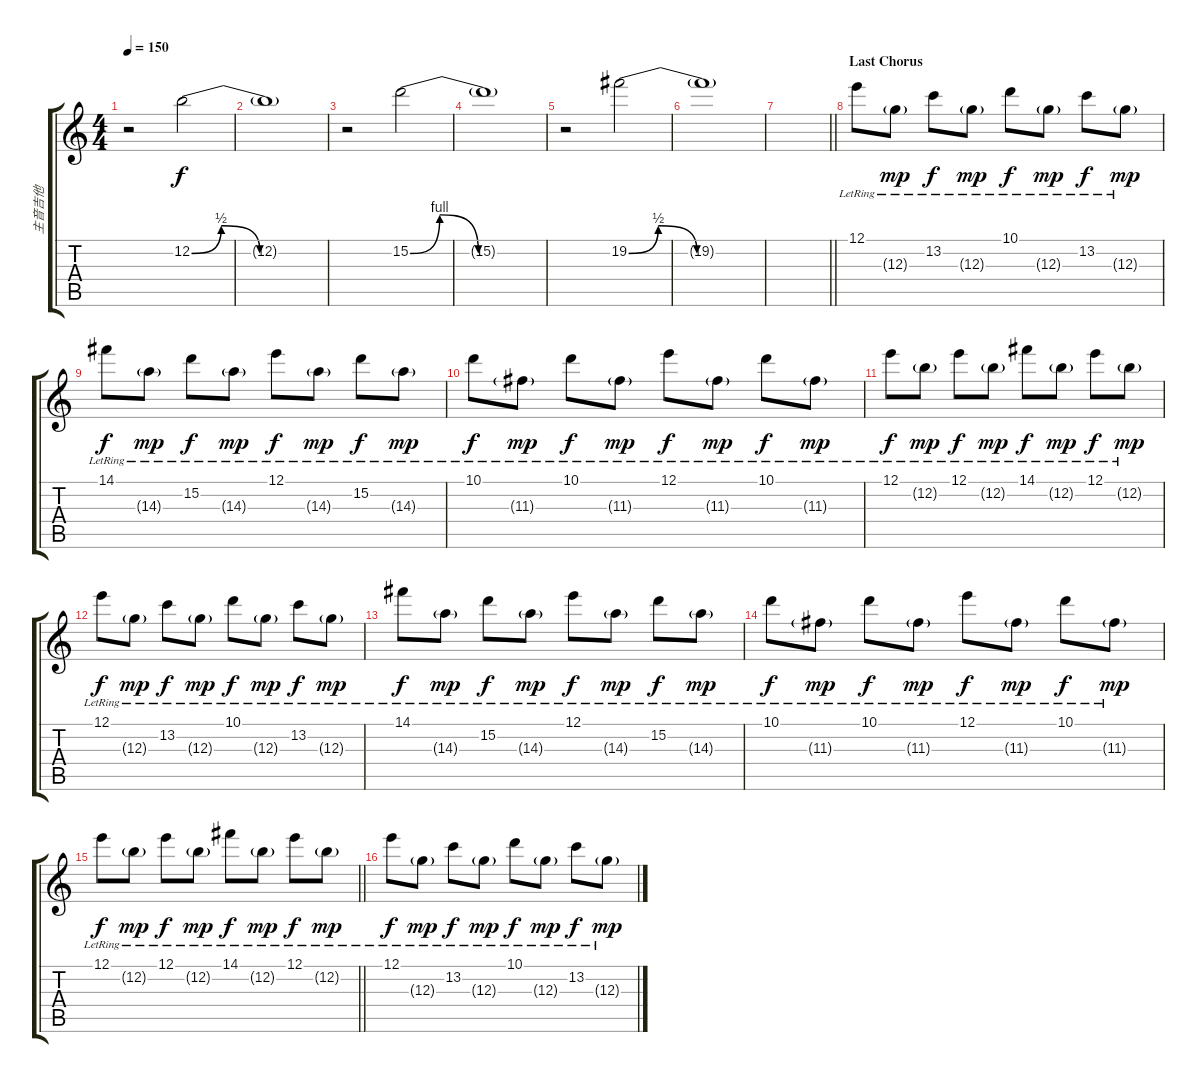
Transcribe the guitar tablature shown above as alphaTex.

\track ("主音吉他" "主音吉他") {instrument overdrivenguitar}
\staff {score tabs}
\tuning (E4 B3 G3 D3 A2 E2) {hide}
\ts (4 4)
\tempo 150
\clef g2
\ks c
r.2{dy f} 12.2{be (custom 0 0 13 2 30 0 60 0)}.2 |
12.2{t}.1 |
r.2 15.2{be (custom 0 0 13 4 30 0 60 0)}.2 |
15.2{t}.1 |
r.2 19.2{be (custom 0 0 13 2 30 0 60 0)}.2 |
19.2{t}.1 |
\barLineRight lightlight
|
\section ("" "Last Chorus")
12.1{lr}.8 12.3{g lr}.8{dy mp} 13.2{lr}.8{dy f} 12.3{g lr}.8{dy mp} 10.1{lr}.8{dy f} 12.3{g lr}.8{dy mp} 13.2{lr}.8{dy f} 12.3{g lr}.8{dy mp} |
14.1{lr}.8{dy f} 14.3{g lr}.8{dy mp} 15.2{lr}.8{dy f} 14.3{g lr}.8{dy mp} 12.1{lr}.8{dy f} 14.3{g lr}.8{dy mp} 15.2{lr}.8{dy f} 14.3{g lr}.8{dy mp} |
10.1{lr}.8{dy f} 11.3{g lr}.8{dy mp} 10.1{lr}.8{dy f} 11.3{g lr}.8{dy mp} 12.1{lr}.8{dy f} 11.3{g lr}.8{dy mp} 10.1{lr}.8{dy f} 11.3{g lr}.8{dy mp} |
12.1{lr}.8{dy f} 12.2{g lr}.8{dy mp} 12.1{lr}.8{dy f} 12.2{g lr}.8{dy mp} 14.1{lr}.8{dy f} 12.2{g lr}.8{dy mp} 12.1{lr}.8{dy f} 12.2{g lr}.8{dy mp} |
12.1{lr}.8{dy f} 12.3{g lr}.8{dy mp} 13.2{lr}.8{dy f} 12.3{g lr}.8{dy mp} 10.1{lr}.8{dy f} 12.3{g lr}.8{dy mp} 13.2{lr}.8{dy f} 12.3{g lr}.8{dy mp} |
14.1{lr}.8{dy f} 14.3{g lr}.8{dy mp} 15.2{lr}.8{dy f} 14.3{g lr}.8{dy mp} 12.1{lr}.8{dy f} 14.3{g lr}.8{dy mp} 15.2{lr}.8{dy f} 14.3{g lr}.8{dy mp} |
10.1{lr}.8{dy f} 11.3{g lr}.8{dy mp} 10.1{lr}.8{dy f} 11.3{g lr}.8{dy mp} 12.1{lr}.8{dy f} 11.3{g lr}.8{dy mp} 10.1{lr}.8{dy f} 11.3{g lr}.8{dy mp} |
\barLineRight lightlight
12.1{lr}.8{dy f} 12.2{g lr}.8{dy mp} 12.1{lr}.8{dy f} 12.2{g lr}.8{dy mp} 14.1{lr}.8{dy f} 12.2{g lr}.8{dy mp} 12.1{lr}.8{dy f} 12.2{g lr}.8{dy mp} |
12.1{lr}.8{dy f} 12.3{g lr}.8{dy mp} 13.2{lr}.8{dy f} 12.3{g lr}.8{dy mp} 10.1{lr}.8{dy f} 12.3{g lr}.8{dy mp} 13.2{lr}.8{dy f} 12.3{g lr}.8{dy mp}
